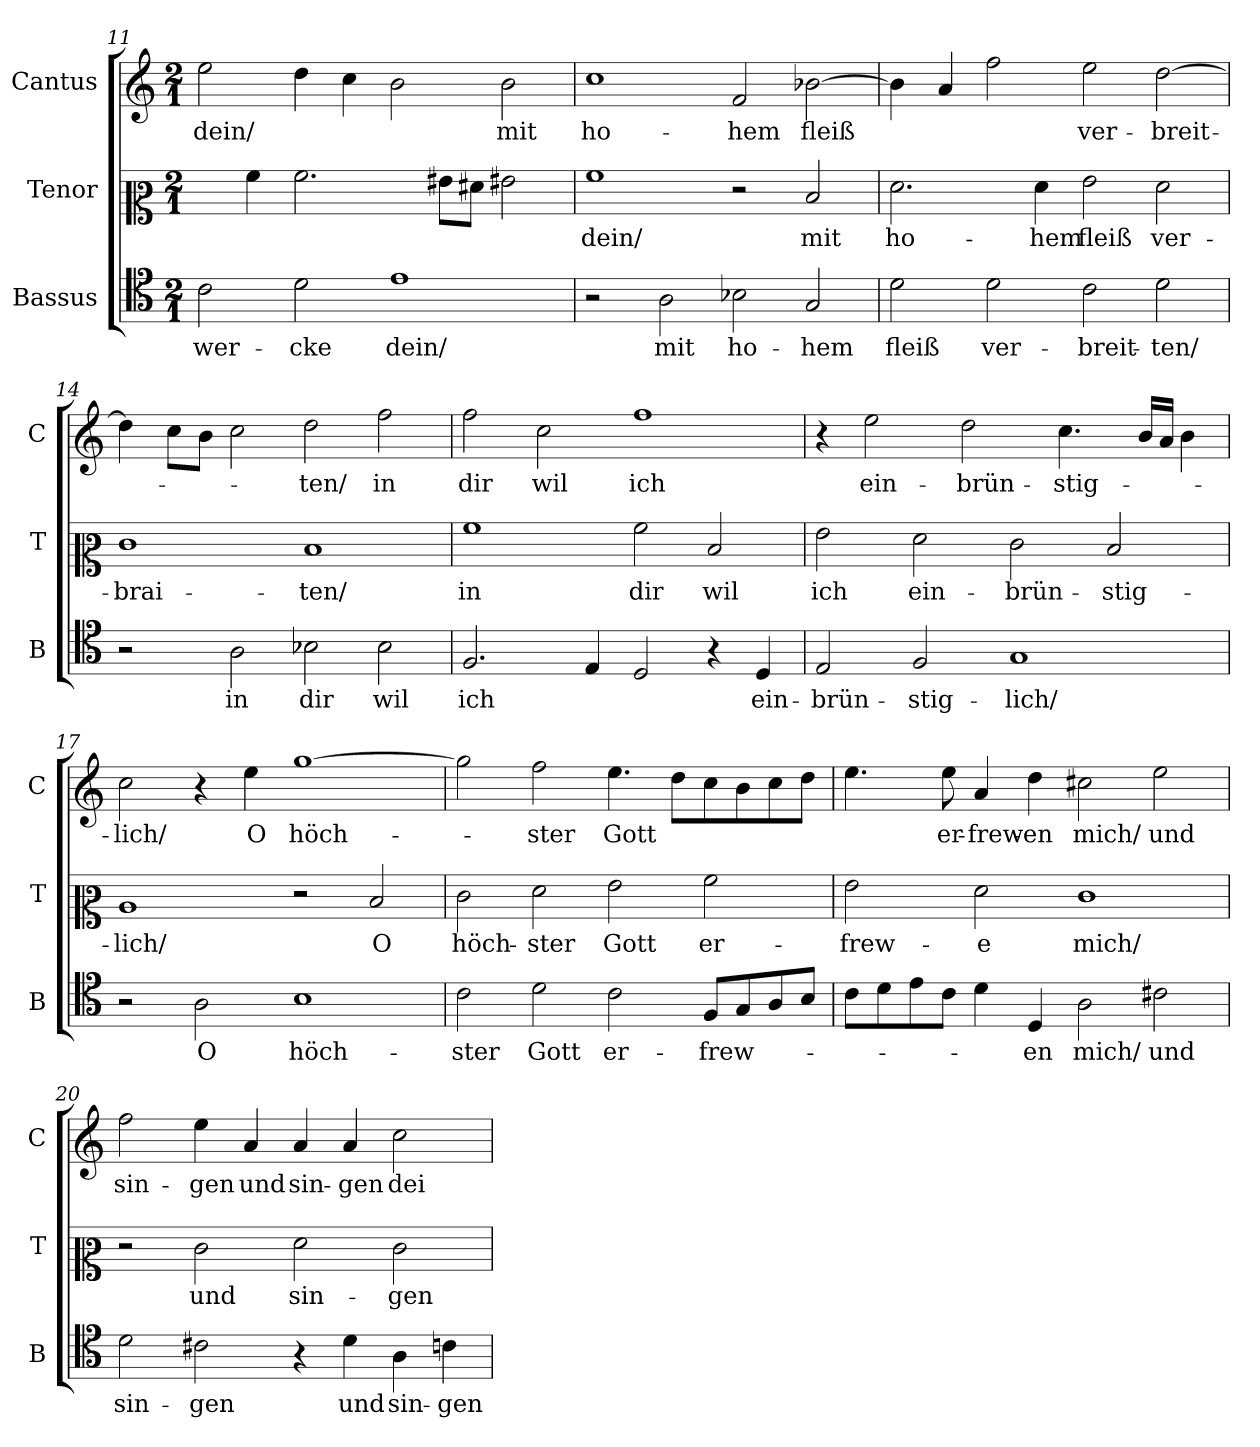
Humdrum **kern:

**kern	**text	**kern	**text	**kern	**text
*part3	*part3	*part2	*part2	*part1	*part1
*staff3	*staff3	*staff2	*staff2	*staff1	*staff1
*I"Bassus	*	*I"Tenor	*	*I"Cantus	*
*I'B	*	*I'T	*	*I'C	*
*clefC4	*	*clefC2	*	*clefG2	*
*k[]	*	*k[]	*	*k[]	*
*D:dor	*	*D:dor	*	*D:dor	*
*M2/1	*	*M2/1	*	*M2/1	*
=11	=11	=11	=11	=11	=11
2c	-wer-	4ryy	.	2ee	dein/
.	.	4a	.	.	.
2d	-cke	2.a	.	4dd	.
.	.	.	.	4cc	.
1e	dein/	.	.	2b	.
.	.	8g#X\L	.	.	.
.	.	8f#X\J	.	.	.
.	.	2g#X	.	2b	mit
=12	=12	=12	=12	=12	=12
2r	.	1a	dein/	1cc	ho-
2A	mit	.	.	.	.
2B-X	ho-	2r	.	2f	-hem
2G	-hem	2d	mit	[2b-X	fleiß
=13	=13	=13	=13	=13	=13
2d	fleiß	2.f	ho-	4b-]	.
.	.	.	.	4a	.
2d	ver-	.	.	2ff	.
.	.	4f	-hem	.	.
2c	-breit-	2g	fleiß	2ee	ver-
2d	-ten/	2f	ver-	[2dd	-breit-
=14	=14	=14	=14	=14	=14
2r	.	1e	-brai-	4dd]	.
.	.	.	.	8cc\L	.
.	.	.	.	8b\J	.
2A	in	.	.	2cc	.
2B-X	dir	1d	-ten/	2dd	-ten/
2B-	wil	.	.	2ff	in
=15	=15	=15	=15	=15	=15
2.F	ich	1a	in	2ff	dir
.	.	.	.	2cc	wil
4E	.	.	.	.	.
2D	.	2a	dir	1ff	ich
4r	.	2d	wil	.	.
4D	ein-	.	.	.	.
=16	=16	=16	=16	=16	=16
2E	-brün-	2g	ich	4r	.
.	.	.	.	2ee	ein-
2F	-stig-	2f	ein-	.	.
.	.	.	.	2dd	-brün-
1G	-lich/	2e	-brün-	.	.
.	.	.	.	4.cc	-stig-
.	.	2d	-stig-	.	.
.	.	.	.	16b/LL	.
.	.	.	.	16a/JJ	.
.	.	.	.	4b	.
=17	=17	=17	=17	=17	=17
2r	.	1c	-lich/	2cc	lich/
2A	O	.	.	4r	.
.	.	.	.	4ee	O
1B	höch-	2r	.	[1gg	höch-
.	.	2d	O	.	.
=18	=18	=18	=18	=18	=18
2c	-ster	2e	höch-	2gg]	.
2d	Gott	2f	-ster	2ff	-ster
2c	er-	2g	Gott	4.ee	Gott
.	.	.	.	8dd\L	.
8F/L	-frew-	2a	er-	8cc\	.
8G/	.	.	.	8b\	.
8A/	.	.	.	8cc\	.
8B/J	.	.	.	8dd\J	.
=19	=19	=19	=19	=19	=19
8c\L	.	2g	-frew-	4.ee	.
8d\	.	.	.	.	.
8e\	.	.	.	.	.
8c\J	.	.	.	8ee	er-
4d	.	2f	-e	4a	-frew-
4D	-en	.	.	4dd	-en
2A	mich/	1e	mich/	2cc#X	mich/
2c#X	und	.	.	2ee	und
=20	=20	=20	=20	=20	=20
2d	sin-	2r	.	2ff	sin-
2c#X	-gen	2e	und	4ee	-gen
.	.	.	.	4a	und
4r	.	2f	sin-	4a	sin-
4d	und	.	.	4a	-gen
4A	sin-	2e	-gen	2cc	dei-
4cn	-gen	.	.	.	.
=	=	=	=	=	=
*-	*-	*-	*-	*-	*-
